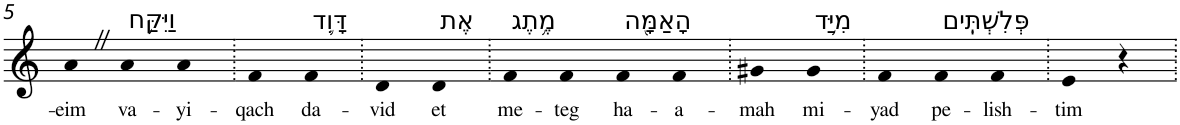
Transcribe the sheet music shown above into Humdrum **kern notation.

**kern	**text
*part1	*part1
*staff1	*staff1
*I"Piano	*
*I'Pno	*
!!LO:PB:g=z
*clefG2	*
*k[]	*
=5	=5
!	!LO:LY:b
4aZ	-eim
!LO:TX:a:t=וַיִּקַּ֥ח	!
!	!LO:LY:b
4a	va-
!	!LO:LY:b
4a	-yi-
=6.	=6.
!	!LO:LY:b
4f	-qach
!LO:TX:a:t=דָּוִ֛ד	!
!	!LO:LY:b
4f	da-
=7.	=7.
!	!LO:LY:b
4d	-vid
!LO:TX:a:t=אֶת	!
!	!LO:LY:b
4d	et
=8.	=8.
!LO:TX:a:t=מֶ֥תֶג	!
!	!LO:LY:b
4f	me-
!	!LO:LY:b
4f	-teg
!LO:TX:a:t=הָאַמָּ֖ה	!
!	!LO:LY:b
4f	ha-
!	!LO:LY:b
4f	-a-
=9.	=9.
!	!LO:LY:b
4g#X	-mah
!LO:TX:a:t=מִיַּ֥ד	!
!	!LO:LY:b
4g#	mi-
=10.	=10.
!	!LO:LY:b
4f	-yad
!LO:TX:a:t=פְּלִשְׁתִּֽים	!
!	!LO:LY:b
4f	pe-
!	!LO:LY:b
4f	-lish-
=11.	=11.
!	!LO:LY:b
4e	-tim
4r	.
=.	=.
*-	*-
